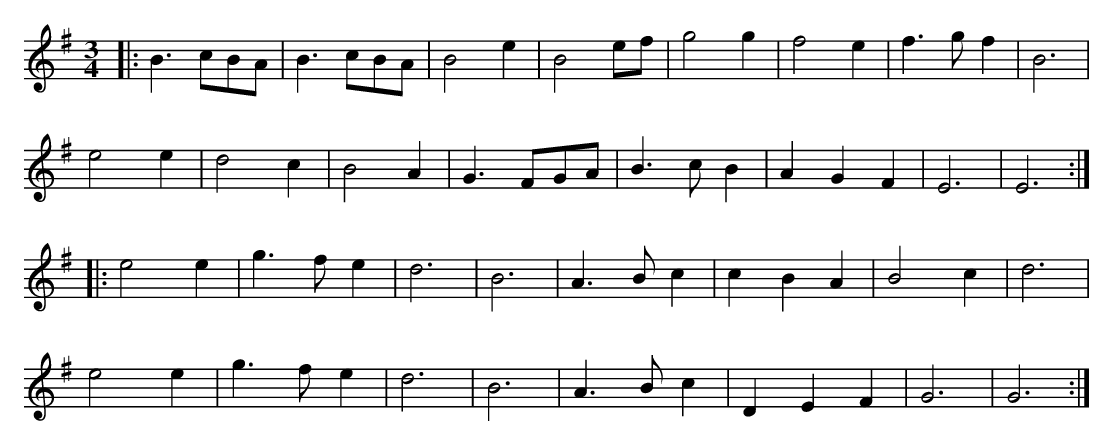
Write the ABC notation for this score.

X:1
M:3/4
K:Emin
|:B3cBA|B3cBA|B4e2|B4ef|g4g2|f4e2|f3gf2|B6|
e4e2|d4c2|B4A2|G3FGA|B3cB2|A2G2F2|E6|E6:|
|:e4e2|g3fe2|d6|B6|A3Bc2|c2B2A2|B4c2|d6|
e4e2|g3fe2|d6|B6|A3Bc2|D2E2F2|G6|G6:|
